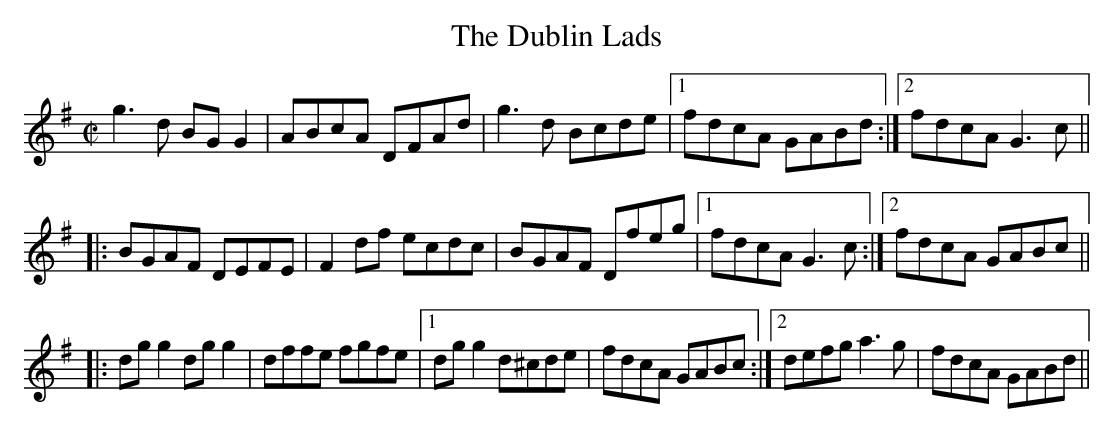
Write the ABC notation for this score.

X:1
T:Dublin Lads, The
M:C|
K:G
g3d BGG2|ABcA DFAd|g3d Bcde|1 fdcA GABd:|2 fdcA G3c||
|:BGAF DEFE|F2df ecdc|BGAF Dfeg|1 fdcA G3c:|2 fdcA GABc||
|:dgg2 dgg2|dffe fgfe|1 dgg2 d^cde|fdcA GABc:|2 defg a3g|fdcA GABd||
